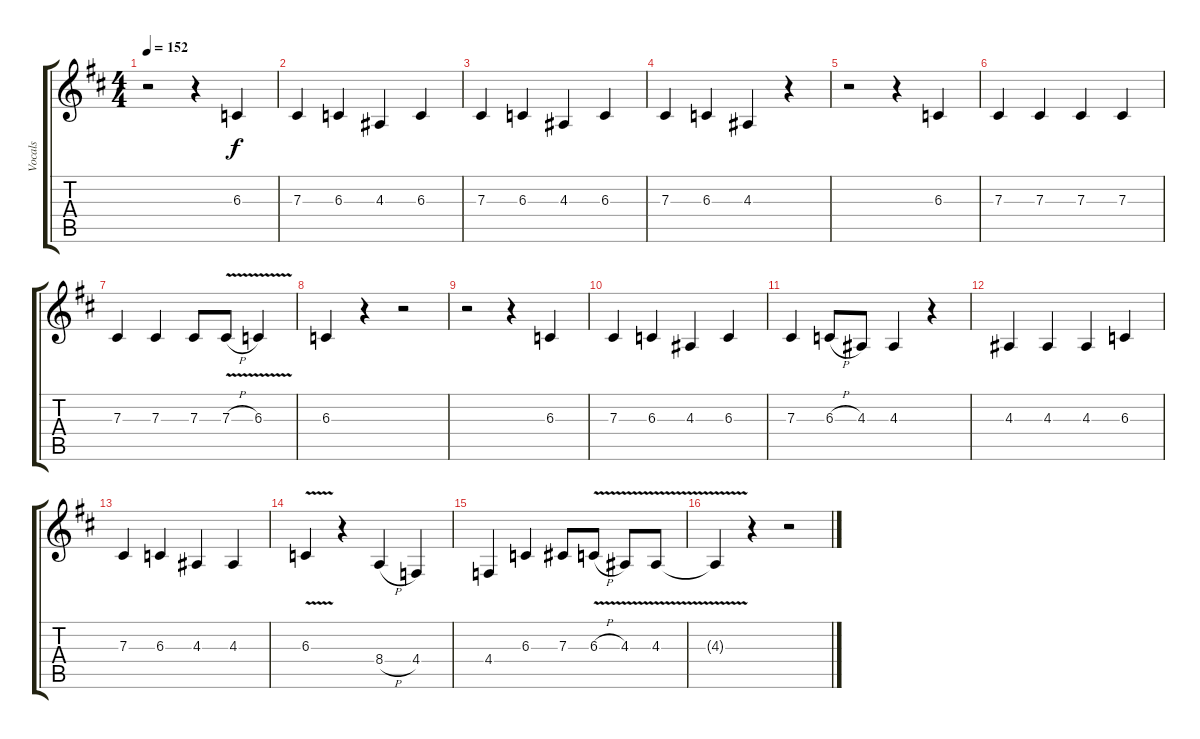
\track ("Vocals" "Vocals") {instrument trumpet}
\staff {score tabs}
\tuning (Eb4 Bb3 Gb3 Db3 Ab2 Eb2) {hide}
\ts (4 4)
\tempo 152
\clef g2
\ks d
r.2{dy f} r.4 6.3.4 |
7.3.4 6.3.4 4.3.4 6.3.4 |
7.3.4 6.3.4 4.3.4 6.3.4 |
7.3.4 6.3.4 4.3.4 r.4 |
r.2 r.4 6.3.4 |
7.3.4 7.3.4 7.3.4 7.3.4 |
7.3.4 7.3.4 7.3.8 7.3{v h}.8 6.3{v}.4 |
6.3.4 r.4 r.2 |
r.2 r.4 6.3.4 |
7.3.4 6.3.4 4.3.4 6.3.4 |
7.3.4 6.3{h}.8 4.3.8 4.3.4 r.4 |
4.3.4 4.3.4 4.3.4 6.3.4 |
7.3.4 6.3.4 4.3.4 4.3.4 |
6.3{v}.4 r.4 8.4{h}.4 4.4.4 |
4.4.4 6.3.4 7.3.8 6.3{v h}.8 4.3{v}.8 4.3{v}.8 |
4.3{t}.4 r.4 r.2
